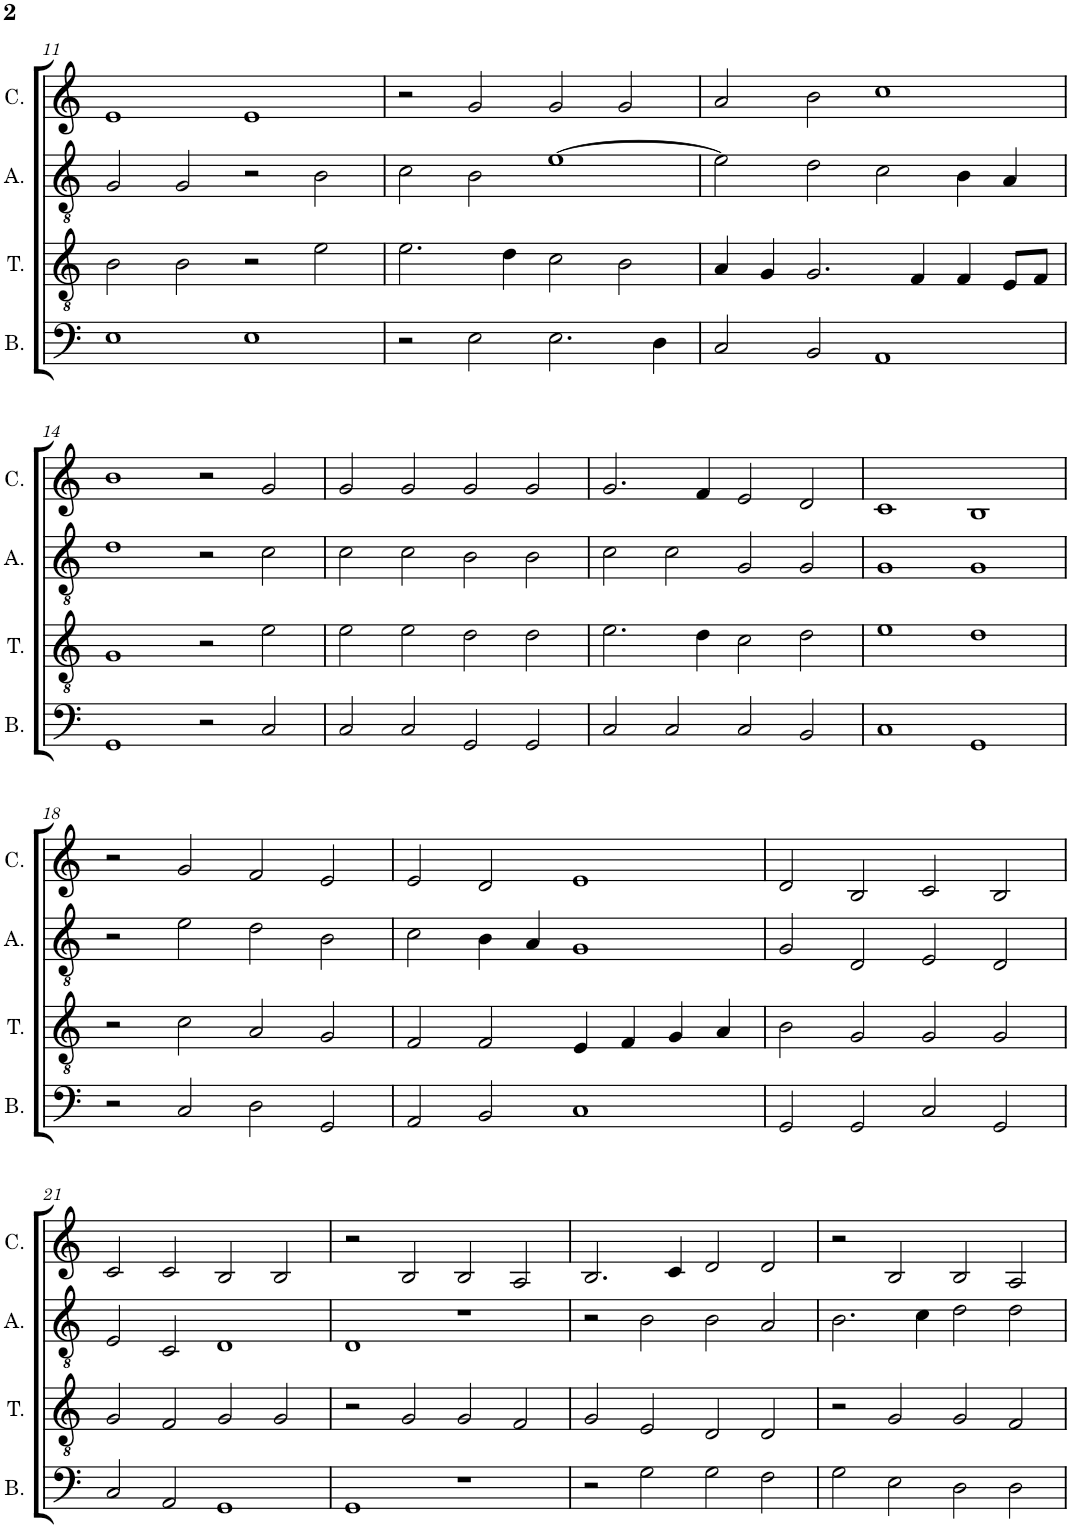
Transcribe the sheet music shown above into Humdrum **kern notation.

**kern	**kern	**kern	**kern
*part4	*part3	*part2	*part1
*staff4	*staff3	*staff2	*staff1
*I"Bassus	*I"Tenor	*I"Altus	*I"Cantus
*I'B.	*I'T.	*I'A.	*I'C.
!!LO:PB:g=z
*clefF4	*clefGv2	*clefGv2	*clefG2
*k[]	*k[]	*k[]	*k[]
*M2/1	*M2/1	*M2/1	*M2/1
=11	=11	=11	=11
1E	2B\	2G/	1e
.	2B\	2G/	.
1E	2r	2r	1e
.	2e\	2B\	.
=12	=12	=12	=12
2r	2.e\	2c\	2r
2E\	.	2B\	2g/
.	4d\	.	.
2.E\	2c\	[1e	2g/
.	2B\	.	2g/
4D\	.	.	.
=13	=13	=13	=13
2C/	4A/	2e\]	2a/
.	4G/	.	.
2BB/	2.G/	2d\	2b\
1AA	.	2c\	1cc
.	4F/	.	.
.	4F/	4B\	.
.	8E/L	4A/	.
.	8F/J	.	.
!!LO:LB:g=z
=14	=14	=14	=14
1GG	1G	1d	1b
2r	2r	2r	2r
2C/	2e\	2c\	2g/
=15	=15	=15	=15
2C/	2e\	2c\	2g/
2C/	2e\	2c\	2g/
2GG/	2d\	2B\	2g/
2GG/	2d\	2B\	2g/
=16	=16	=16	=16
2C/	2.e\	2c\	2.g/
2C/	.	2c\	.
.	4d\	.	4f/
2C/	2c\	2G/	2e/
2BB/	2d\	2G/	2d/
=17	=17	=17	=17
1C	1e	1G	1c
1GG	1d	1G	1B
!!LO:LB:g=z
=18	=18	=18	=18
2r	2r	2r	2r
2C/	2c\	2e\	2g/
2D\	2A/	2d\	2f/
2GG/	2G/	2B\	2e/
=19	=19	=19	=19
2AA/	2F/	2c\	2e/
2BB/	2F/	4B\	2d/
.	.	4A/	.
1C	4E/	1G	1e
.	4F/	.	.
.	4G/	.	.
.	4A/	.	.
=20	=20	=20	=20
2GG/	2B\	2G/	2d/
2GG/	2G/	2D/	2B/
2C/	2G/	2E/	2c/
2GG/	2G/	2D/	2B/
!!LO:LB:g=z
=21	=21	=21	=21
2C/	2G/	2E/	2c/
2AA/	2F/	2C/	2c/
1GG	2G/	1D	2B/
.	2G/	.	2B/
=22	=22	=22	=22
1GG	2r	1D	2r
.	2G/	.	2B/
1r	2G/	1r	2B/
.	2F/	.	2A/
=23	=23	=23	=23
2r	2G/	2r	2.B/
2G\	2E/	2B\	.
.	.	.	4c/
2G\	2D/	2B\	2d/
2F\	2D/	2A/	2d/
=24	=24	=24	=24
2G\	2r	2.B\	2r
2E\	2G/	.	2B/
.	.	4c\	.
2D\	2G/	2d\	2B/
2D\	2F/	2d\	2A/
=	=	=	=
*-	*-	*-	*-
